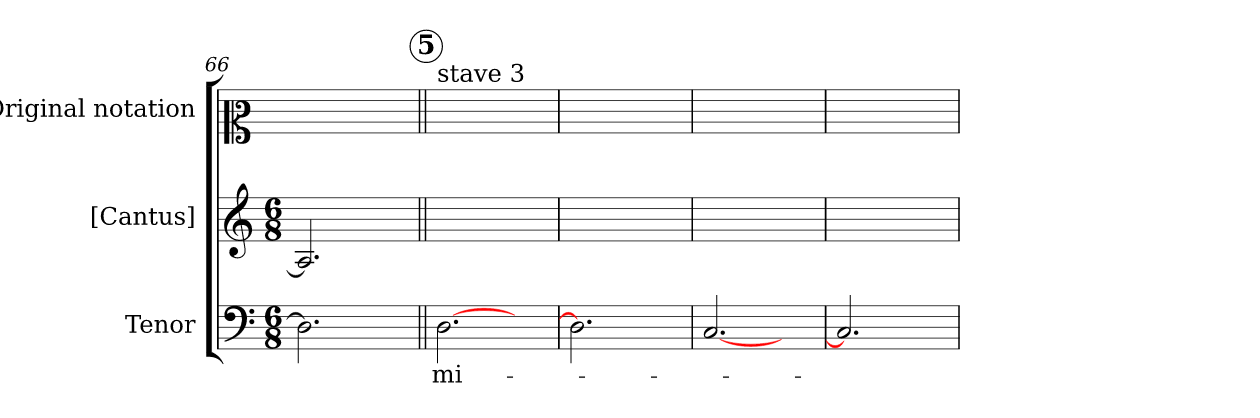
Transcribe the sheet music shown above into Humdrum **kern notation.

**kern	**text	**kern	**kern
*part3	*part3	*part2	*part1
*staff3	*staff3	*staff2	*staff1
*I"Tenor	*	*I"[Cantus]	*I"Original notation
*clefF4	*	*clefG2	*clefC2
*k[]	*	*k[]	*k[]
*C:	*	*C:	*C:
*M6/8	*	*M6/8	*
=66	=66	=66	=66
2.D\]	.	2.A/]	1ryy
4ryy	.	4ryy	.
!!LO:LB:g=z
!!LO:REH:place=s1:a:enc=circle:t=5
=67||	=67||	=67||	=67||
!	!	!	!LO:TX:a:t=stave 3
!	!LO:LY:b	!	!
[2.D\	mi-	2.ryy	1ryy
4ryy	.	4ryy	.
=68	=68	=68	=68
2.D\]	.	2.ryy	1ryy
4ryy	.	4ryy	.
=69	=69	=69	=69
[2.C/	.	2.ryy	1ryy
4ryy	.	4ryy	.
=70	=70	=70	=70
2.C/]	.	2.ryy	1ryy
4ryy	.	4ryy	.
=	=	=	=
*-	*-	*-	*-
